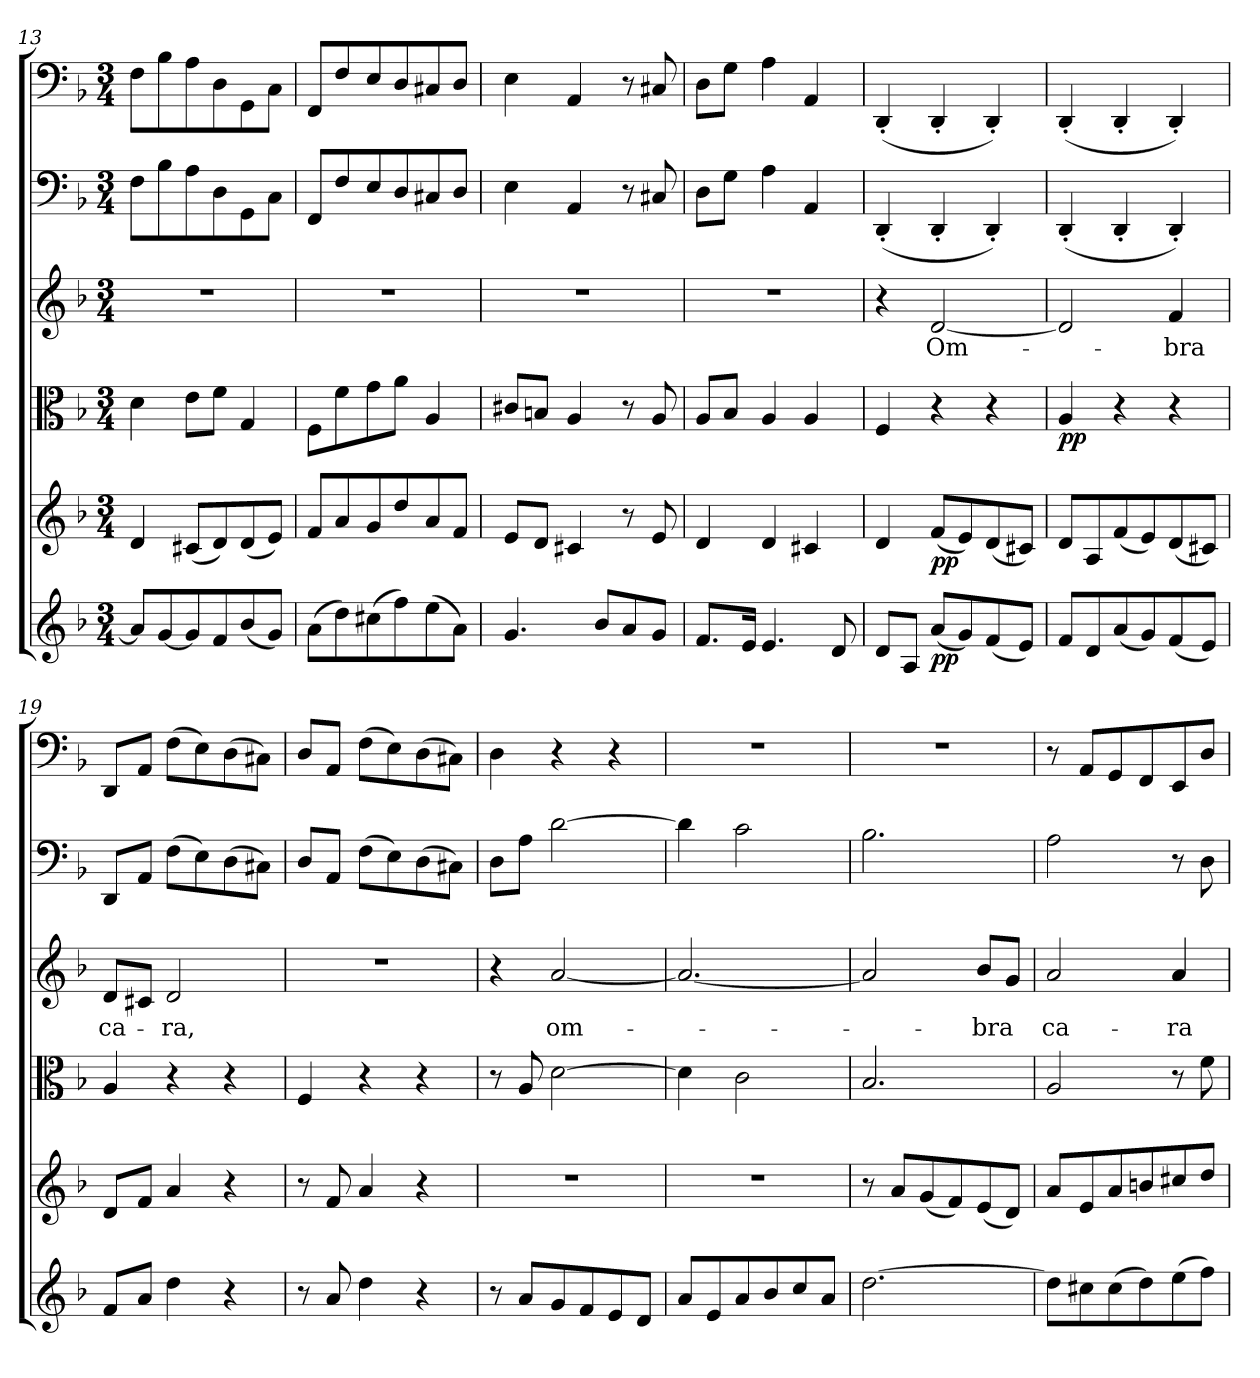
**kern	**dynam	**kern	**dynam	**kern	**dynam	**kern	**text	**kern	**kern
*part6	*part6	*part5	*part5	*part4	*part4	*part3	*part3	*part2	*part1
*staff6	*staff6	*staff5	*staff5	*staff4	*staff4	*staff3	*staff3	*staff2	*staff1
*clefG2	*	*clefG2	*	*clefC3	*	*clefG2	*	*clefF4	*clefF4
*k[b-]	*	*k[b-]	*	*k[b-]	*	*k[b-]	*	*k[b-]	*k[b-]
*d:	*	*d:	*	*d:	*	*d:	*	*d:	*d:
*M3/4	*	*M3/4	*	*M3/4	*	*M3/4	*	*M3/4	*M3/4
=13	=13	=13	=13	=13	=13	=13	=13	=13	=13
8a/L]	.	4d/	.	4d\	.	2.r	.	8F\L	8F\L
[8g/	.	.	.	.	.	.	.	8B-\	8B-\
8g/]	.	(8c#X/L	.	8e\L	.	.	.	8A\	8A\
8f/	.	8d/)	.	8f\J	.	.	.	8D\	8D\
(8b-/	.	(8d/	.	4G/	.	.	.	8GG\	8GG\
8g/J)	.	8e/J)	.	.	.	.	.	8C\J	8C\J
=14	=14	=14	=14	=14	=14	=14	=14	=14	=14
(8a\L	.	8f/L	.	8F\L	.	2.r	.	8FF/L	8FF/L
8dd\)	.	8a/	.	8f\	.	.	.	8F/	8F/
(8cc#X\	.	8g/	.	8g\	.	.	.	8E/	8E/
8ff\)	.	8dd/	.	8a\J	.	.	.	8D/	8D/
(8ee\	.	8a/	.	4A/	.	.	.	8C#X/	8C#X/
8a\J)	.	8f/J	.	.	.	.	.	8D/J	8D/J
=15	=15	=15	=15	=15	=15	=15	=15	=15	=15
4.g/	.	8e/L	.	8c#X/L	.	2.r	.	4E\	4E\
.	.	8d/J	.	8Bn/J	.	.	.	.	.
.	.	4c#X/	.	4A/	.	.	.	4AA/	4AA/
8b-/L	.	.	.	.	.	.	.	.	.
8a/	.	8r	.	8r	.	.	.	8r	8r
8g/J	.	8e/	.	8A/	.	.	.	8C#X/	8C#X/
=16	=16	=16	=16	=16	=16	=16	=16	=16	=16
8.f/L	.	4d/	.	8A/L	.	2.r	.	8D\L	8D\L
.	.	.	.	8B-/J	.	.	.	8G\J	8G\J
16e/Jk	.	.	.	.	.	.	.	.	.
4.e/	.	4d/	.	4A/	.	.	.	4A\	4A\
.	.	4c#X/	.	4A/	.	.	.	4AA/	4AA/
8d/	.	.	.	.	.	.	.	.	.
=17	=17	=17	=17	=17	=17	=17	=17	=17	=17
8d/L	.	4d/	.	4F/	.	4r	.	(4DD'/	(4DD'/
8A/J	.	.	.	.	.	.	.	.	.
(8a/L	pp	(8f/L	pp	4r	.	[2d/	Om-	4DD'/	4DD'/
8g/)	.	8e/)	.	.	.	.	.	.	.
(8f/	.	(8d/	.	4r	.	.	.	4DD'/)	4DD'/)
8e/J)	.	8c#X/J)	.	.	.	.	.	.	.
=18	=18	=18	=18	=18	=18	=18	=18	=18	=18
8f/L	.	8d/L	.	4A/	pp	2d/]	.	(4DD'/	(4DD'/
8d/	.	8A/	.	.	.	.	.	.	.
(8a/	.	(8f/	.	4r	.	.	.	4DD'/	4DD'/
8g/)	.	8e/)	.	.	.	.	.	.	.
(8f/	.	(8d/	.	4r	.	4f/	-bra	4DD'/)	4DD'/)
8e/J)	.	8c#X/J)	.	.	.	.	.	.	.
=19	=19	=19	=19	=19	=19	=19	=19	=19	=19
8f/L	.	8d/L	.	4A/	.	8d/L	ca-	8DD/L	8DD/L
8a/J	.	8f/J	.	.	.	8c#X/J	.	8AA/J	8AA/J
4dd\	.	4a/	.	4r	.	2d/	-ra,	(8F\L	(8F\L
.	.	.	.	.	.	.	.	8E\)	8E\)
4r	.	4r	.	4r	.	.	.	(8D\	(8D\
.	.	.	.	.	.	.	.	8C#X\J)	8C#X\J)
=20	=20	=20	=20	=20	=20	=20	=20	=20	=20
8r	.	8r	.	4F/	.	2.r	.	8D/L	8D/L
8a/	.	8f/	.	.	.	.	.	8AA/J	8AA/J
4dd\	.	4a/	.	4r	.	.	.	(8F\L	(8F\L
.	.	.	.	.	.	.	.	8E\)	8E\)
4r	.	4r	.	4r	.	.	.	(8D\	(8D\
.	.	.	.	.	.	.	.	8C#X\J)	8C#X\J)
=21	=21	=21	=21	=21	=21	=21	=21	=21	=21
8r	.	2.r	.	8r	.	4r	.	8D\L	4D\
8a/L	.	.	.	8A/	.	.	.	8A\J	.
8g/	.	.	.	[2d\	.	[2a/	om-	[2d\	4r
8f/	.	.	.	.	.	.	.	.	.
8e/	.	.	.	.	.	.	.	.	4r
8d/J	.	.	.	.	.	.	.	.	.
=22	=22	=22	=22	=22	=22	=22	=22	=22	=22
8a/L	.	2.r	.	4d\]	.	2.a/_	.	4d\]	2.r
8e/	.	.	.	.	.	.	.	.	.
8a/	.	.	.	2c\	.	.	.	2c\	.
8b-/	.	.	.	.	.	.	.	.	.
8cc/	.	.	.	.	.	.	.	.	.
8a/J	.	.	.	.	.	.	.	.	.
=23	=23	=23	=23	=23	=23	=23	=23	=23	=23
[2.dd\	.	8r	.	2.B-/	.	2a/]	.	2.B-\	2.r
.	.	8a/L	.	.	.	.	.	.	.
.	.	(8g/	.	.	.	.	.	.	.
.	.	8f/)	.	.	.	.	.	.	.
.	.	(8e/	.	.	.	8b-/L	-bra	.	.
.	.	8d/J)	.	.	.	8g/J	.	.	.
=24	=24	=24	=24	=24	=24	=24	=24	=24	=24
8dd\L]	.	8a/L	.	2A/	.	2a/	ca-	2A\	8r
8cc#X\	.	8e/	.	.	.	.	.	.	8AA/L
(8cc#\	.	8a/	.	.	.	.	.	.	8GG/
8dd\)	.	8bn/	.	.	.	.	.	.	8FF/
(8ee\	.	8cc#X/	.	8r	.	4a/	-ra	8r	8EE/
8ff\J)	.	8dd/J	.	8f\	.	.	.	8D\	8D/J
=	=	=	=	=	=	=	=	=	=
*-	*-	*-	*-	*-	*-	*-	*-	*-	*-
